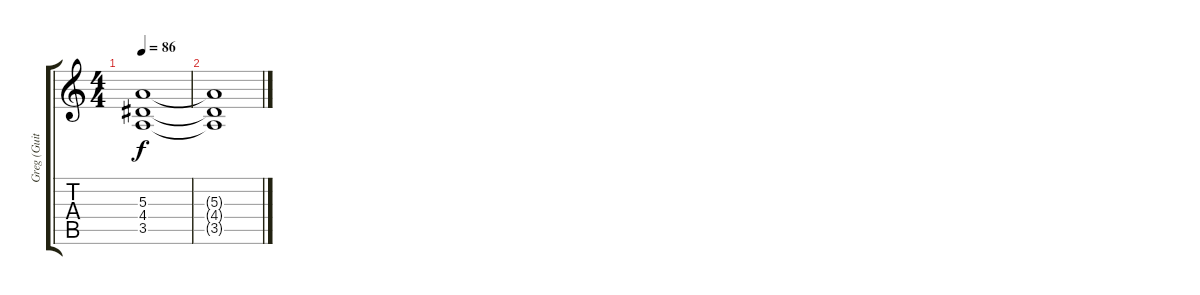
\track ("Greg (Guitar)" "Greg (Guit") {instrument distortionguitar}
\staff {score tabs}
\tuning (Db4 Ab3 E3 B2 Gb2 B1) {hide}
\ts (4 4)
\tempo 86
\clef g2
\ks c
(5.3{t} 4.4{t} 3.5{t}).1{dy f} |
(5.3{t} 4.4{t} 3.5{t}).1
